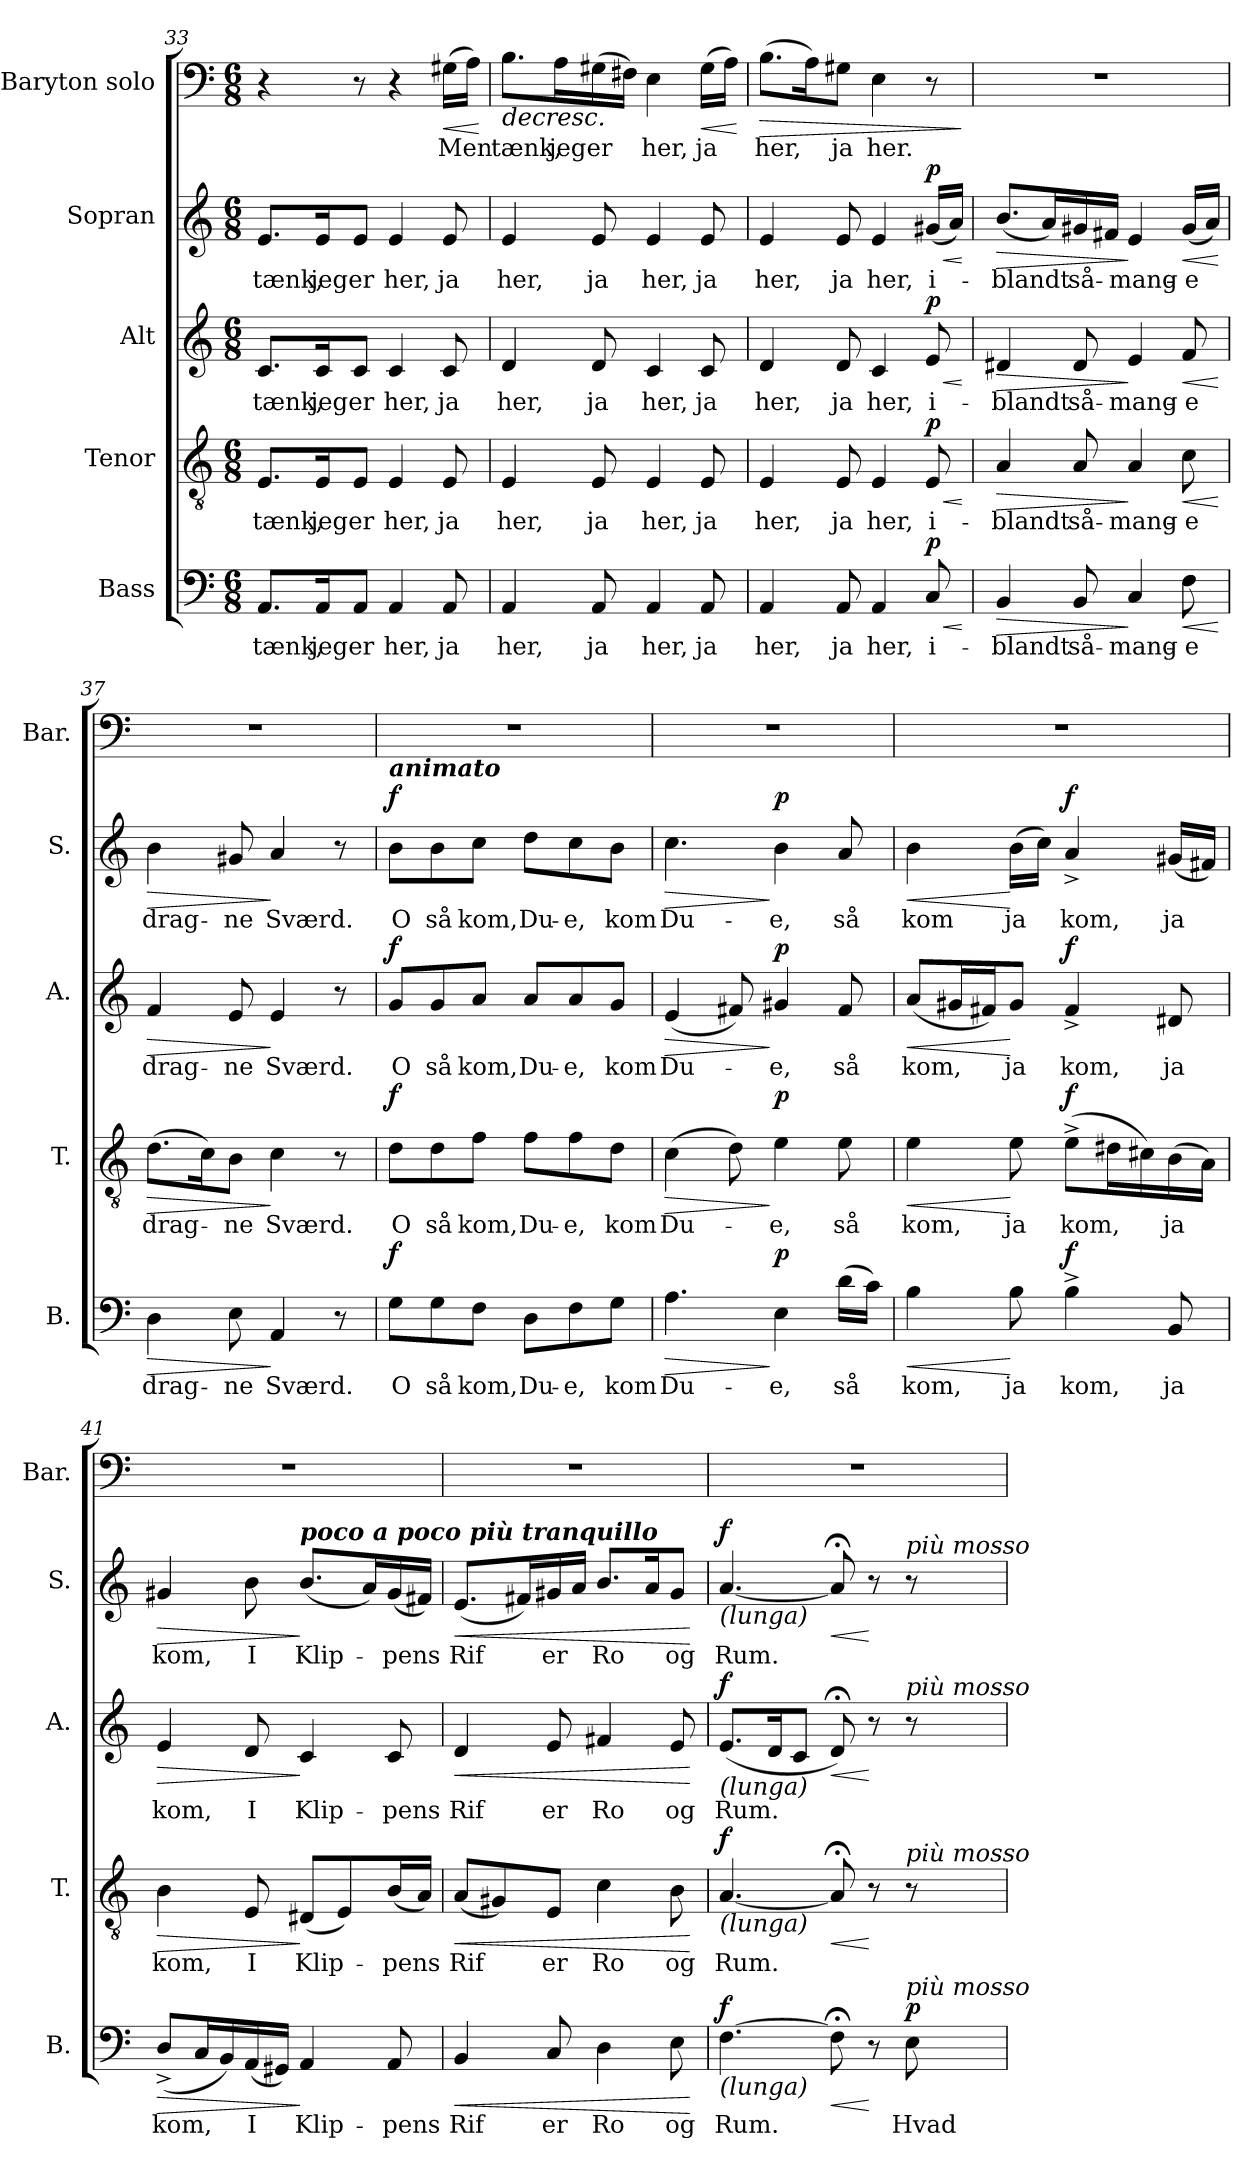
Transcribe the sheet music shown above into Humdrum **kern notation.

**kern	**text	**dynam	**kern	**text	**dynam	**kern	**text	**dynam	**kern	**text	**dynam	**kern	**text	**dynam
*part5	*part5	*part5	*part4	*part4	*part4	*part3	*part3	*part3	*part2	*part2	*part2	*part1	*part1	*part1
*staff5	*staff5	*staff5	*staff4	*staff4	*staff4	*staff3	*staff3	*staff3	*staff2	*staff2	*staff2	*staff1	*staff1	*staff1
*I"Bass	*	*	*I"Tenor	*	*	*I"Alt	*	*	*I"Sopran	*	*	*I"Baryton solo	*	*
*I'B.	*	*	*I'T.	*	*	*I'A.	*	*	*I'S.	*	*	*I'Bar.	*	*
*clefF4	*	*	*clefGv2	*	*	*clefG2	*	*	*clefG2	*	*	*clefF4	*	*
*k[]	*	*	*k[]	*	*	*k[]	*	*	*k[]	*	*	*k[]	*	*
*M6/8	*	*	*M6/8	*	*	*M6/8	*	*	*M6/8	*	*	*M6/8	*	*
=33	=33	=33	=33	=33	=33	=33	=33	=33	=33	=33	=33	=33	=33	=33
8.AA/L	tænk,	.	8.E/L	tænk,	.	8.c/L	tænk,	.	8.e/L	tænk,	.	4r	.	.
16AA/K	jeg	.	16E/K	jeg	.	16c/K	jeg	.	16e/K	jeg	.	.	.	.
8AA/J	er	.	8E/J	er	.	8c/J	er	.	8e/J	er	.	8r	.	.
4AA/	her,	.	4E/	her,	.	4c/	her,	.	4e/	her,	.	4r	.	.
!	!	!	!	!	!	!	!	!	!	!	!	!	!	!LO:HP:b
8AA/	ja	.	8E/	ja	.	8c/	ja	.	8e/	ja	.	(16G#X\LL	Men	<
.	.	.	.	.	.	.	.	.	.	.	.	16A\JJ)	.	.
.	.	.	.	.	.	.	.	.	.	.	.	.	.	[
=34	=34	=34	=34	=34	=34	=34	=34	=34	=34	=34	=34	=34	=34	=34
!	!	!	!	!	!	!	!	!	!	!	!	!	!	!LO:HP:b
4AA/	her,	.	4E/	her,	.	4d/	her,	.	4e/	her,	.	8.B\L	tænk,	>
.	.	.	.	.	.	.	.	.	.	.	.	16A\L	jeg	.
8AA/	ja	.	8E/	ja	.	8d/	ja	.	8e/	ja	.	(16G#X\	er	.
.	.	.	.	.	.	.	.	.	.	.	.	16F#X\JJ)	.	.
4AA/	her,	.	4E/	her,	.	4c/	her,	.	4e/	her,	.	4E\	her,	.
!	!	!	!	!	!	!	!	!	!	!	!	!	!	!LO:HP:b
8AA/	ja	.	8E/	ja	.	8c/	ja	.	8e/	ja	.	(16G#\LL	ja	<
.	.	.	.	.	.	.	.	.	.	.	.	16A\JJ)	.	.
.	.	.	.	.	.	.	.	.	.	.	.	.	.	] [
!!LO:LB:g=z
=35	=35	=35	=35	=35	=35	=35	=35	=35	=35	=35	=35	=35	=35	=35
!	!	!	!	!	!	!	!	!	!	!	!	!	!	!LO:HP:b
4AA/	her,	.	4E/	her,	.	4d/	her,	.	4e/	her,	.	(8.B\L	her,	>
.	.	.	.	.	.	.	.	.	.	.	.	16A\K)	.	.
8AA/	ja	.	8E/	ja	.	8d/	ja	.	8e/	ja	.	8G#X\J	ja	.
4AA/	her,	.	4E/	her,	.	4c/	her,	.	4e/	her,	.	4E\	her.	.
!	!	!LO:HP:b	!	!	!LO:HP:b	!	!	!LO:HP:b	!	!	!LO:HP:b	!	!	!
!	!	!LO:DY:n=1:a	!	!	!LO:DY:n=1:a	!	!	!LO:DY:n=1:a	!	!	!LO:DY:n=1:a	!	!	!
8C/	i-	< p	8E/	i-	< p	8e/	i-	< p	(16g#X/LL	i-	< p	8r	.	.
.	.	.	.	.	.	.	.	.	16a/JJ)	.	.	.	.	.
.	.	[	.	.	[	.	.	[	.	.	[	.	.	]
=36	=36	=36	=36	=36	=36	=36	=36	=36	=36	=36	=36	=36	=36	=36
!	!	!LO:HP:b	!	!	!LO:HP:b	!	!	!LO:HP:b	!	!	!LO:HP:b	!	!	!
4BB/	-blandt	>	4A/	-blandt	>	4d#X/	-blandt	>	(8.b/L	-blandt	>	2.r	.	.
.	.	.	.	.	.	.	.	.	16a/L)	.	.	.	.	.
8BB/	så-	.	8A/	så-	.	8d#/	så-	.	16g#X/	så-	.	.	.	.
.	.	.	.	.	.	.	.	.	16f#X/JJ	.	.	.	.	.
4C/	-mang-	]	4A/	-mang-	]	4e/	-mang-	]	4e/	-mang-	]	.	.	.
!	!	!LO:HP:b	!	!	!LO:HP:b	!	!	!LO:HP:b	!	!	!LO:HP:b	!	!	!
8F\	-e	<	8c\	-e	<	8f/	-e	<	(16g#/LL	-e	<	.	.	.
.	.	.	.	.	.	.	.	.	16a/JJ)	.	.	.	.	.
.	.	[	.	.	[	.	.	[	.	.	[	.	.	.
=37	=37	=37	=37	=37	=37	=37	=37	=37	=37	=37	=37	=37	=37	=37
!	!	!LO:HP:b	!	!	!LO:HP:b	!	!	!LO:HP:b	!	!	!LO:HP:b	!	!	!
4D\	drag-	>	(8.d\L	drag-	>	4f/	drag-	>	4b\	drag-	>	2.r	.	.
.	.	.	16c\K)	.	.	.	.	.	.	.	.	.	.	.
8E\	-ne	.	8B\J	-ne	.	8e/	-ne	.	8g#X/	-ne	.	.	.	.
4AA/	Sværd.	]	4c\	Sværd.	]	4e/	Sværd.	]	4a/	Sværd.	]	.	.	.
8r	.	.	8r	.	.	8r	.	.	8r	.	.	.	.	.
!!LO:PB:g=z
=38	=38	=38	=38	=38	=38	=38	=38	=38	=38	=38	=38	=38	=38	=38
!	!	!	!	!	!	!	!	!	!LO:TX:a:Bi:t=animato	!	!	!	!	!
!	!	!LO:DY:a	!	!	!LO:DY:a	!	!	!LO:DY:a	!	!	!LO:DY:a	!	!	!
8G\L	O	f	8d\L	O	f	8g/L	O	f	8b\L	O	f	2.r	.	.
8G\	så	.	8d\	så	.	8g/	så	.	8b\	så	.	.	.	.
8F\J	kom,	.	8f\J	kom,	.	8a/J	kom,	.	8cc\J	kom,	.	.	.	.
8D\L	Du-	.	8f\L	Du-	.	8a/L	Du-	.	8dd\L	Du-	.	.	.	.
8F\	-e,	.	8f\	-e,	.	8a/	-e,	.	8cc\	-e,	.	.	.	.
8G\J	kom	.	8d\J	kom	.	8g/J	kom	.	8b\J	kom	.	.	.	.
=39	=39	=39	=39	=39	=39	=39	=39	=39	=39	=39	=39	=39	=39	=39
!	!	!LO:HP:b	!	!	!LO:HP:b	!	!	!LO:HP:b	!	!	!LO:HP:b	!	!	!
4.A\	Du-	>	(4c\	Du-	>	(4e/	Du-	>	4.cc\	Du-	>	2.r	.	.
.	.	.	8d\)	.	.	8f#X/)	.	.	.	.	.	.	.	.
!	!	!LO:DY:n=1:a	!	!	!LO:DY:n=1:a	!	!	!LO:DY:n=1:a	!	!	!LO:DY:n=1:a	!	!	!
4E\	-e,	] p	4e\	-e,	] p	4g#X/	-e,	] p	4b\	-e,	] p	.	.	.
(16d\LL	så	.	8e\	så	.	8f#/	så	.	8a/	så	.	.	.	.
16c\JJ)	.	.	.	.	.	.	.	.	.	.	.	.	.	.
=40	=40	=40	=40	=40	=40	=40	=40	=40	=40	=40	=40	=40	=40	=40
!	!	!LO:HP:b	!	!	!LO:HP:b	!	!	!LO:HP:b	!	!	!LO:HP:b	!	!	!
4B\	kom,	<	4e\	kom,	<	(8a/L	kom,	<	4b\	kom	<	2.r	.	.
.	.	.	.	.	.	16g#X/L	.	.	.	.	.	.	.	.
.	.	.	.	.	.	16f#X/J)	.	.	.	.	.	.	.	.
8B\	ja	[	8e\	ja	[	8g#/J	ja	[	(16b\LL	ja	[	.	.	.
.	.	.	.	.	.	.	.	.	16cc\JJ)	.	.	.	.	.
!	!	!LO:DY:a	!	!	!LO:DY:a	!	!	!LO:DY:a	!	!	!LO:DY:a	!	!	!
4B^\	kom,	f	(8e^\L	kom,	f	4f#^/	kom,	f	4a^/	kom,	f	.	.	.
.	.	.	16d#X\L	.	.	.	.	.	.	.	.	.	.	.
.	.	.	16c#X\)	.	.	.	.	.	.	.	.	.	.	.
8BB/	ja	.	(16B\	ja	.	8d#X/	ja	.	(16g#X/LL	ja	.	.	.	.
.	.	.	16A\JJ)	.	.	.	.	.	16f#X/JJ)	.	.	.	.	.
!!LO:LB:g=z
=41	=41	=41	=41	=41	=41	=41	=41	=41	=41	=41	=41	=41	=41	=41
!	!	!LO:HP:b	!	!	!LO:HP:b	!	!	!LO:HP:b	!	!	!LO:HP:b	!	!	!
(8D^/L	kom,	>	4B\	kom,	>	4e/	kom,	>	4g#X/	kom,	>	2.r	.	.
16C/L	.	.	.	.	.	.	.	.	.	.	.	.	.	.
16BB/)	.	.	.	.	.	.	.	.	.	.	.	.	.	.
(16AA/	I	.	8E/	I	.	8d/	I	.	8b\	I	.	.	.	.
16GG#X/JJ)	.	.	.	.	.	.	.	.	.	.	.	.	.	.
!	!	!	!	!	!	!	!	!	!LO:TX:a:Bi:t=poco a poco più tranquillo	!	!	!	!	!
4AA/	Klip-	]	(8D#X/L	Klip-	]	4c/	Klip-	]	(8.b/L	Klip-	]	.	.	.
.	.	.	8E/)	.	.	.	.	.	.	.	.	.	.	.
.	.	.	.	.	.	.	.	.	16a/L)	.	.	.	.	.
8AA/	-pens	.	(16B/L	-pens	.	8c/	-pens	.	(16g#/	-pens	.	.	.	.
.	.	.	16A/JJ)	.	.	.	.	.	16f#X/JJ)	.	.	.	.	.
=42	=42	=42	=42	=42	=42	=42	=42	=42	=42	=42	=42	=42	=42	=42
!	!	!LO:HP:b	!	!	!LO:HP:b	!	!	!LO:HP:b	!	!	!LO:HP:b	!	!	!
4BB/	Rif	<	(8A/L	Rif	<	4d/	Rif	<	(8.e/L	Rif	<	2.r	.	.
.	.	.	8G#X/)	.	.	.	.	.	.	.	.	.	.	.
.	.	.	.	.	.	.	.	.	16f#X/L)	.	.	.	.	.
8C/	er	.	8E/J	er	.	8e/	er	.	16g#X/	er	.	.	.	.
.	.	.	.	.	.	.	.	.	16a/JJ	.	.	.	.	.
4D\	Ro	.	4c\	Ro	.	4f#X/	Ro	.	8.b/L	Ro	.	.	.	.
.	.	.	.	.	.	.	.	.	16a/K	.	.	.	.	.
8E\	og	.	8B\	og	.	8e/	og	.	8g#/J	og	.	.	.	.
.	.	[	.	.	[	.	.	[	.	.	[	.	.	.
=43	=43	=43	=43	=43	=43	=43	=43	=43	=43	=43	=43	=43	=43	=43
!	!	!	!	!	!	!	!	!	!LO:TX:b:i:t=(lunga)	!	!	!	!	!
!	!	!	!	!	!	!LO:TX:b:i:t=(lunga)	!	!	!	!	!	!	!	!
!	!	!	!LO:TX:b:i:t=(lunga)	!	!	!	!	!	!	!	!	!	!	!
!LO:TX:b:i:t=(lunga)	!	!	!	!	!	!	!	!	!	!	!	!	!	!
!	!	!LO:DY:a	!	!	!LO:DY:a	!	!	!LO:DY:a	!	!	!LO:DY:a	!	!	!
[4.F\	Rum.	f	[4.A/	Rum.	f	(8.e/L	Rum.	f	[4.a/	Rum.	f	2.r	.	.
.	.	.	.	.	.	16d/K	.	.	.	.	.	.	.	.
.	.	.	.	.	.	8c/J	.	.	.	.	.	.	.	.
!	!	!LO:HP:b	!	!	!LO:HP:b	!	!	!LO:HP:b	!	!	!LO:HP:b	!	!	!
8F;\]	.	<	8A;/]	.	<	8d;/)	.	<	8a;/]	.	<	.	.	.
8r	.	[	8r	.	[	8r	.	[	8r	.	[	.	.	.
!	!	!	!	!	!	!	!	!	!LO:TX:a:i:t=più mosso	!	!	!	!	!
!	!	!	!	!	!	!LO:TX:a:i:t=più mosso	!	!	!	!	!	!	!	!
!	!	!	!LO:TX:a:i:t=più mosso	!	!	!	!	!	!	!	!	!	!	!
!LO:TX:a:i:t=più mosso	!	!	!	!	!	!	!	!	!	!	!	!	!	!
!	!	!LO:DY:a	!	!	!	!	!	!	!	!	!	!	!	!
8E\	Hvad	p	8r	.	.	8r	.	.	8r	.	.	.	.	.
=	=	=	=	=	=	=	=	=	=	=	=	=	=	=
*-	*-	*-	*-	*-	*-	*-	*-	*-	*-	*-	*-	*-	*-	*-
